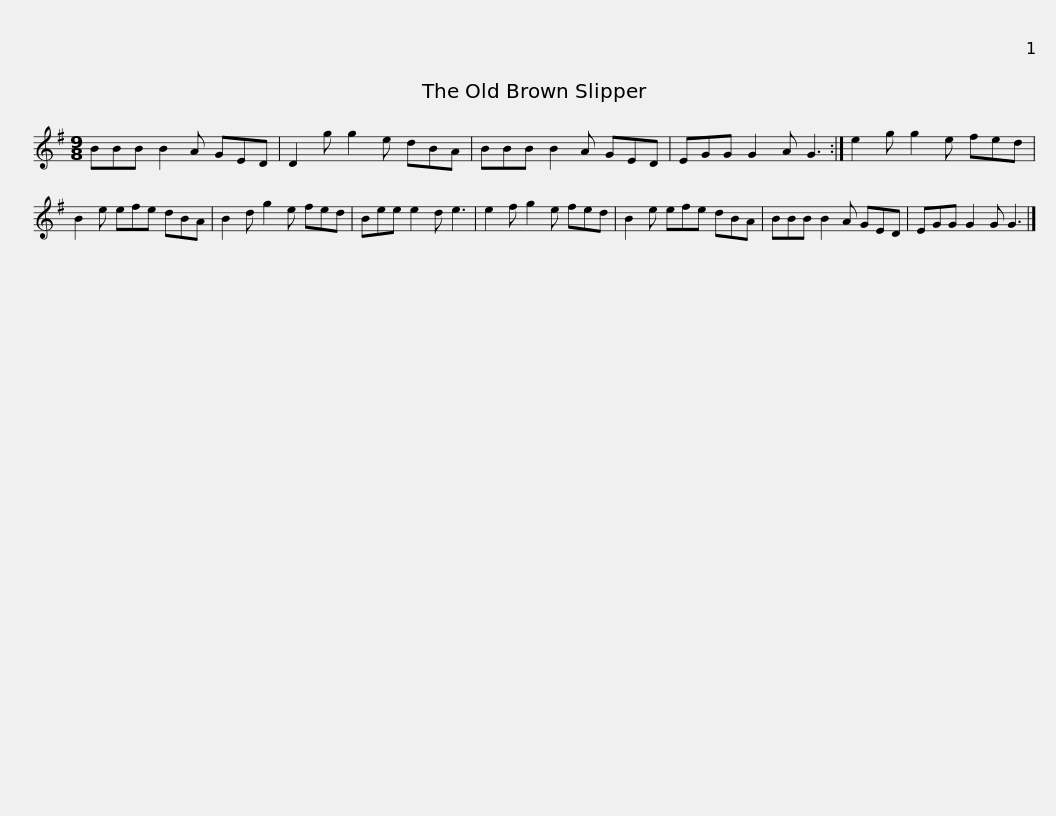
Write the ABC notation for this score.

X:1
L:1/8
M:9/8
I:linebreak $
K:G
V:1 treble
V:1
 BBB B2 A GED | D2 g g2 e dBA | BBB B2 A GED | EGG G2 A G3 :| e2 g g2 e fed |$ %5
 B2 e efe dBA | B2 d g2 e fed | Bee e2 d e3 | e2 f g2 e fed | B2 e efe dBA | %10
 BBB B2 A GED |$ EGG G2 G G3 |] %12
